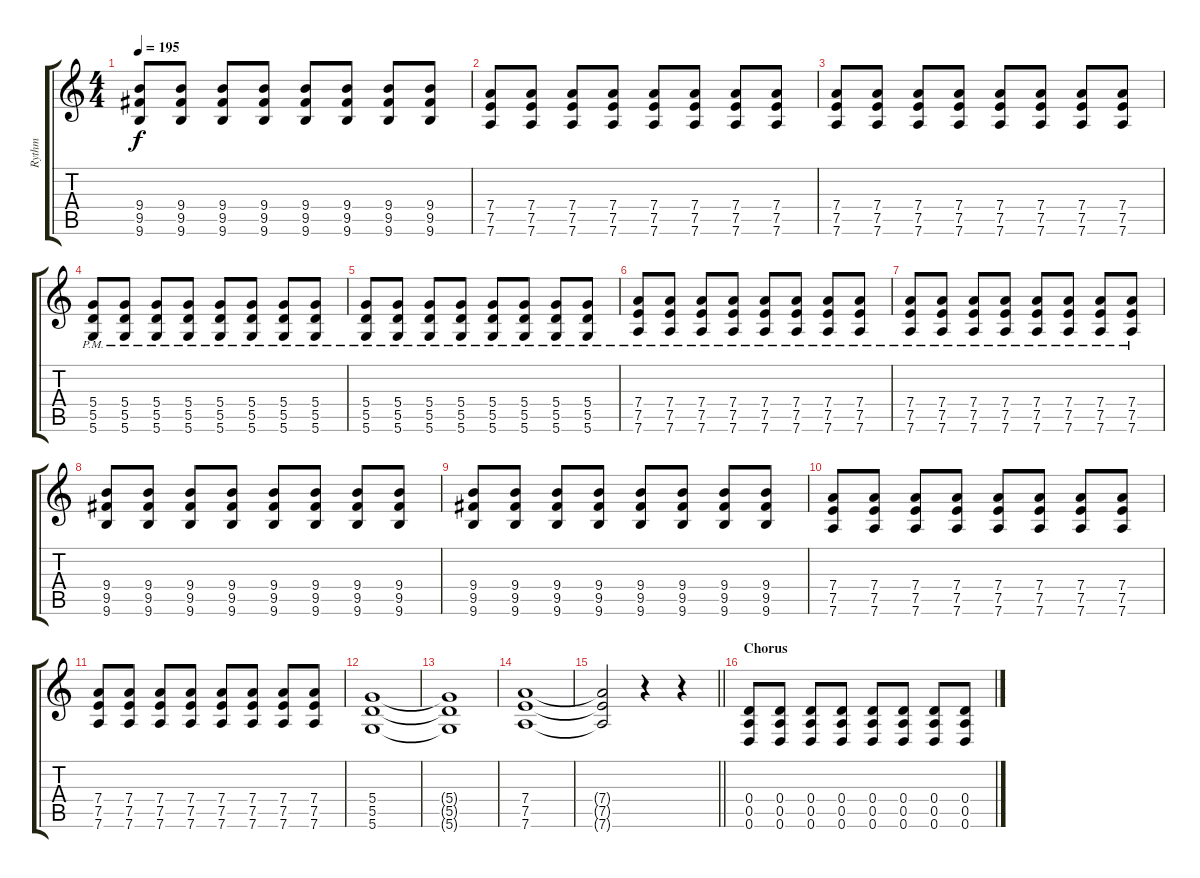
\track ("Rythm" "Rythm") {instrument distortionguitar}
\staff {score tabs}
\tuning (E4 B3 G3 D3 A2 D2) {hide}
\ts (4 4)
\tempo 195
\clef g2
\ks c
(9.4 9.5 9.6).8{dy f} (9.4 9.5 9.6).8 (9.4 9.5 9.6).8 (9.4 9.5 9.6).8 (9.4 9.5 9.6).8 (9.4 9.5 9.6).8 (9.4 9.5 9.6).8 (9.4 9.5 9.6).8 |
(7.4 7.5 7.6).8 (7.4 7.5 7.6).8 (7.4 7.5 7.6).8 (7.4 7.5 7.6).8 (7.4 7.5 7.6).8 (7.4 7.5 7.6).8 (7.4 7.5 7.6).8 (7.4 7.5 7.6).8 |
(7.4 7.5 7.6).8 (7.4 7.5 7.6).8 (7.4 7.5 7.6).8 (7.4 7.5 7.6).8 (7.4 7.5 7.6).8 (7.4 7.5 7.6).8 (7.4 7.5 7.6).8 (7.4 7.5 7.6).8 |
(5.4{pm} 5.5{pm} 5.6{pm}).8 (5.4{pm} 5.5{pm} 5.6{pm}).8 (5.4{pm} 5.5{pm} 5.6{pm}).8 (5.4{pm} 5.5{pm} 5.6{pm}).8 (5.4{pm} 5.5{pm} 5.6{pm}).8 (5.4{pm} 5.5{pm} 5.6{pm}).8 (5.4{pm} 5.5{pm} 5.6{pm}).8 (5.4{pm} 5.5{pm} 5.6{pm}).8 |
(5.4{pm} 5.5{pm} 5.6{pm}).8 (5.4{pm} 5.5{pm} 5.6{pm}).8 (5.4{pm} 5.5{pm} 5.6{pm}).8 (5.4{pm} 5.5{pm} 5.6{pm}).8 (5.4{pm} 5.5{pm} 5.6{pm}).8 (5.4{pm} 5.5{pm} 5.6{pm}).8 (5.4{pm} 5.5{pm} 5.6{pm}).8 (5.4{pm} 5.5{pm} 5.6{pm}).8 |
(7.4{pm} 7.5{pm} 7.6{pm}).8 (7.4{pm} 7.5{pm} 7.6{pm}).8 (7.4{pm} 7.5{pm} 7.6{pm}).8 (7.4{pm} 7.5{pm} 7.6{pm}).8 (7.4{pm} 7.5{pm} 7.6{pm}).8 (7.4{pm} 7.5{pm} 7.6{pm}).8 (7.4{pm} 7.5{pm} 7.6{pm}).8 (7.4{pm} 7.5{pm} 7.6{pm}).8 |
(7.4{pm} 7.5{pm} 7.6{pm}).8 (7.4{pm} 7.5{pm} 7.6{pm}).8 (7.4{pm} 7.5{pm} 7.6{pm}).8 (7.4{pm} 7.5{pm} 7.6{pm}).8 (7.4{pm} 7.5{pm} 7.6{pm}).8 (7.4{pm} 7.5{pm} 7.6{pm}).8 (7.4{pm} 7.5{pm} 7.6{pm}).8 (7.4{pm} 7.5{pm} 7.6{pm}).8 |
(9.4 9.5 9.6).8 (9.4 9.5 9.6).8 (9.4 9.5 9.6).8 (9.4 9.5 9.6).8 (9.4 9.5 9.6).8 (9.4 9.5 9.6).8 (9.4 9.5 9.6).8 (9.4 9.5 9.6).8 |
(9.4 9.5 9.6).8 (9.4 9.5 9.6).8 (9.4 9.5 9.6).8 (9.4 9.5 9.6).8 (9.4 9.5 9.6).8 (9.4 9.5 9.6).8 (9.4 9.5 9.6).8 (9.4 9.5 9.6).8 |
(7.4 7.5 7.6).8 (7.4 7.5 7.6).8 (7.4 7.5 7.6).8 (7.4 7.5 7.6).8 (7.4 7.5 7.6).8 (7.4 7.5 7.6).8 (7.4 7.5 7.6).8 (7.4 7.5 7.6).8 |
(7.4 7.5 7.6).8 (7.4 7.5 7.6).8 (7.4 7.5 7.6).8 (7.4 7.5 7.6).8 (7.4 7.5 7.6).8 (7.4 7.5 7.6).8 (7.4 7.5 7.6).8 (7.4 7.5 7.6).8 |
(5.4 5.5 5.6).1 |
(5.4{t} 5.5{t} 5.6{t}).1 |
(7.4 7.5 7.6).1 |
\barLineRight lightlight
(7.4{t} 7.5{t} 7.6{t}).2 r.4 r.4 |
\section ("" "Chorus")
(0.4 0.5 0.6).8 (0.4 0.5 0.6).8 (0.4 0.5 0.6).8 (0.4 0.5 0.6).8 (0.4 0.5 0.6).8 (0.4 0.5 0.6).8 (0.4 0.5 0.6).8 (0.4 0.5 0.6).8
